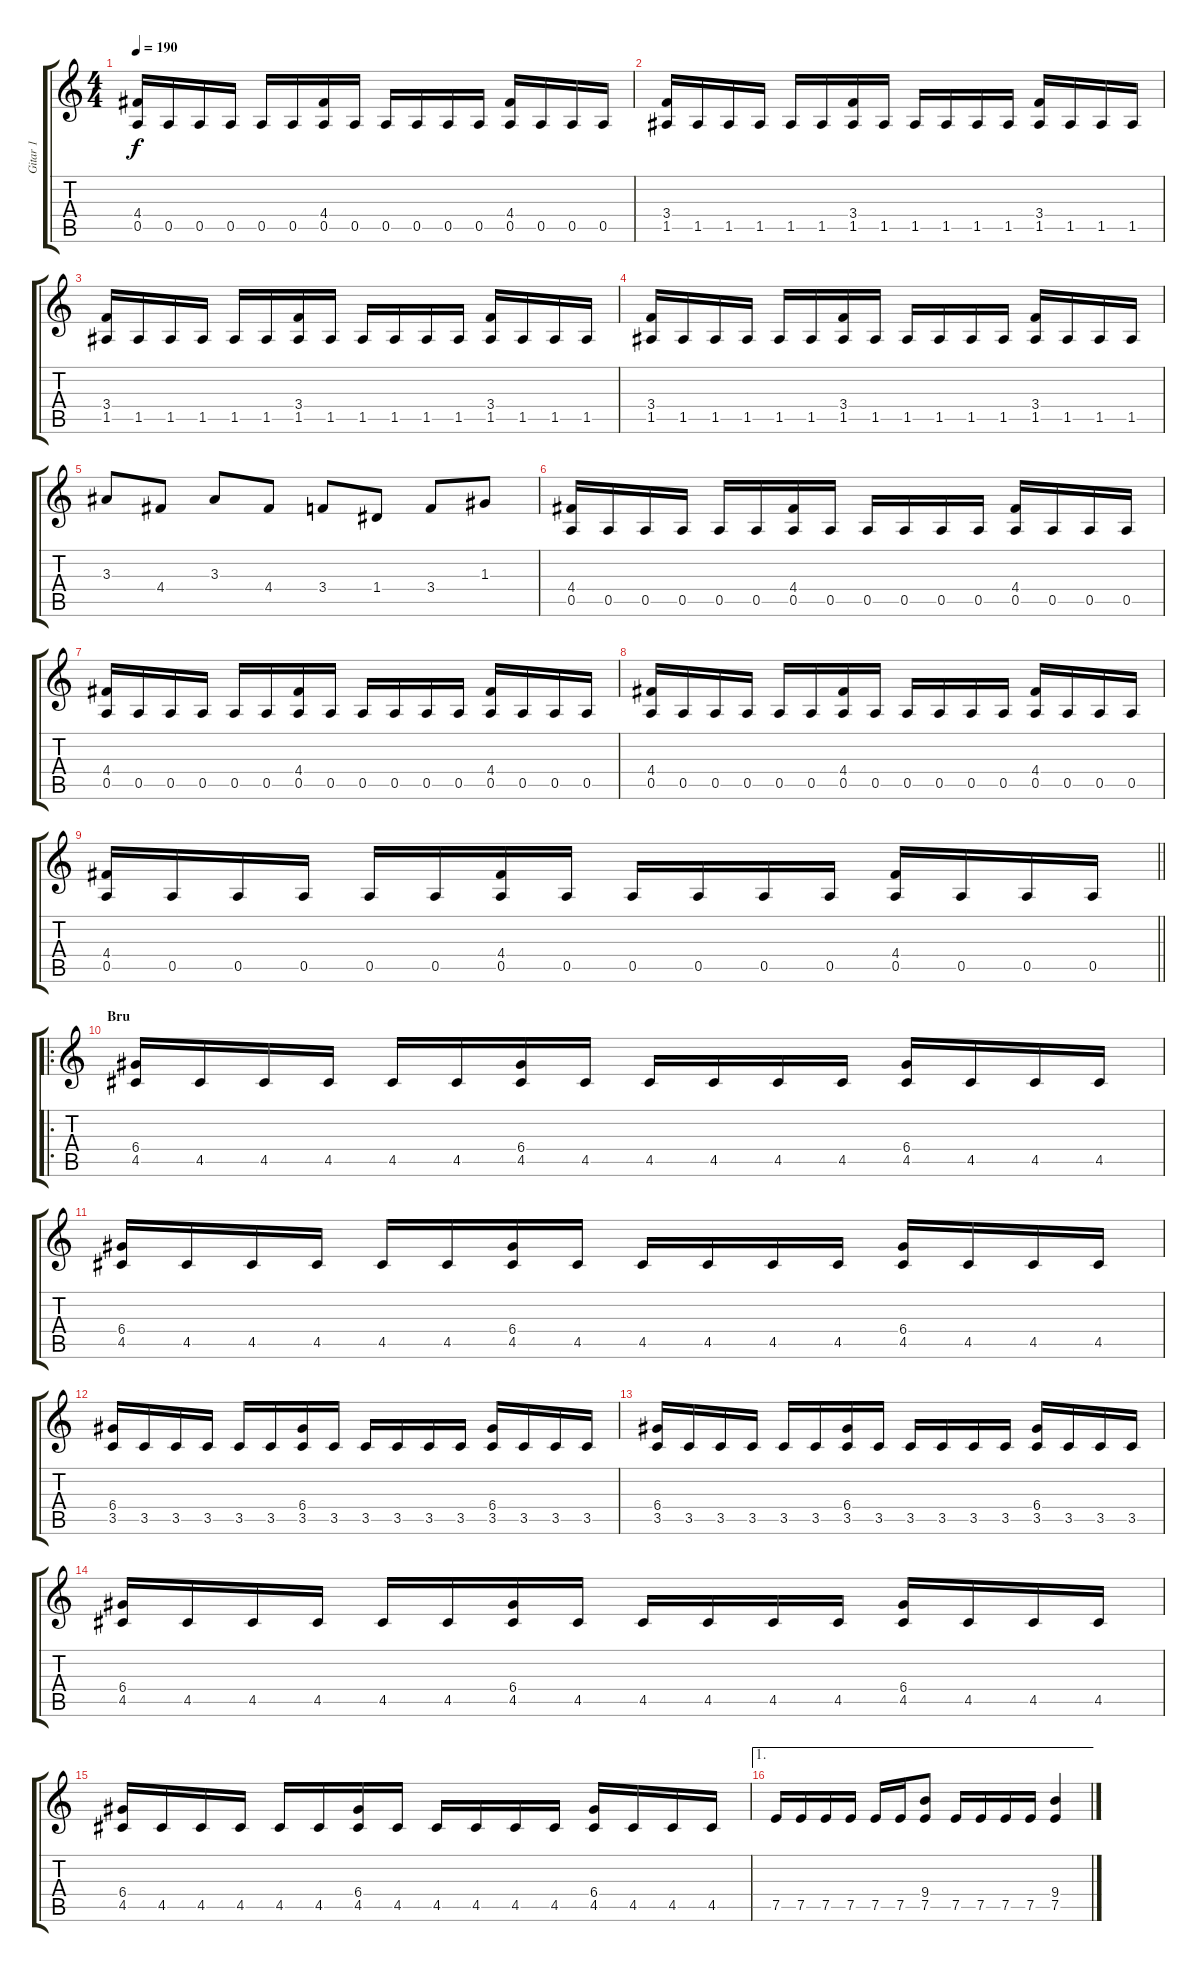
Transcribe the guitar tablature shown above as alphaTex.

\track ("Gitar 1" "Gitar 1") {instrument distortionguitar}
\staff {score tabs}
\tuning (E4 B3 G3 D3 A2 D2) {hide}
\ts (4 4)
\tempo 190
\clef g2
\ks c
(4.4 0.5).16{dy f} 0.5.16 0.5.16 0.5.16 0.5.16 0.5.16 (4.4 0.5).16 0.5.16 0.5.16 0.5.16 0.5.16 0.5.16 (4.4 0.5).16 0.5.16 0.5.16 0.5.16 |
(3.4 1.5).16 1.5.16 1.5.16 1.5.16 1.5.16 1.5.16 (3.4 1.5).16 1.5.16 1.5.16 1.5.16 1.5.16 1.5.16 (3.4 1.5).16 1.5.16 1.5.16 1.5.16 |
(3.4 1.5).16 1.5.16 1.5.16 1.5.16 1.5.16 1.5.16 (3.4 1.5).16 1.5.16 1.5.16 1.5.16 1.5.16 1.5.16 (3.4 1.5).16 1.5.16 1.5.16 1.5.16 |
(3.4 1.5).16 1.5.16 1.5.16 1.5.16 1.5.16 1.5.16 (3.4 1.5).16 1.5.16 1.5.16 1.5.16 1.5.16 1.5.16 (3.4 1.5).16 1.5.16 1.5.16 1.5.16 |
3.3.8 4.4.8 3.3.8 4.4.8 3.4.8 1.4.8 3.4.8 1.3.8 |
(4.4 0.5).16 0.5.16 0.5.16 0.5.16 0.5.16 0.5.16 (4.4 0.5).16 0.5.16 0.5.16 0.5.16 0.5.16 0.5.16 (4.4 0.5).16 0.5.16 0.5.16 0.5.16 |
(4.4 0.5).16 0.5.16 0.5.16 0.5.16 0.5.16 0.5.16 (4.4 0.5).16 0.5.16 0.5.16 0.5.16 0.5.16 0.5.16 (4.4 0.5).16 0.5.16 0.5.16 0.5.16 |
(4.4 0.5).16 0.5.16 0.5.16 0.5.16 0.5.16 0.5.16 (4.4 0.5).16 0.5.16 0.5.16 0.5.16 0.5.16 0.5.16 (4.4 0.5).16 0.5.16 0.5.16 0.5.16 |
\barLineRight lightlight
(4.4 0.5).16 0.5.16 0.5.16 0.5.16 0.5.16 0.5.16 (4.4 0.5).16 0.5.16 0.5.16 0.5.16 0.5.16 0.5.16 (4.4 0.5).16 0.5.16 0.5.16 0.5.16 |
\ro
\section ("" "Bru")
(6.4 4.5).16 4.5.16 4.5.16 4.5.16 4.5.16 4.5.16 (6.4 4.5).16 4.5.16 4.5.16 4.5.16 4.5.16 4.5.16 (6.4 4.5).16 4.5.16 4.5.16 4.5.16 |
(6.4 4.5).16 4.5.16 4.5.16 4.5.16 4.5.16 4.5.16 (6.4 4.5).16 4.5.16 4.5.16 4.5.16 4.5.16 4.5.16 (6.4 4.5).16 4.5.16 4.5.16 4.5.16 |
(6.4 3.5).16 3.5.16 3.5.16 3.5.16 3.5.16 3.5.16 (6.4 3.5).16 3.5.16 3.5.16 3.5.16 3.5.16 3.5.16 (6.4 3.5).16 3.5.16 3.5.16 3.5.16 |
(6.4 3.5).16 3.5.16 3.5.16 3.5.16 3.5.16 3.5.16 (6.4 3.5).16 3.5.16 3.5.16 3.5.16 3.5.16 3.5.16 (6.4 3.5).16 3.5.16 3.5.16 3.5.16 |
(6.4 4.5).16 4.5.16 4.5.16 4.5.16 4.5.16 4.5.16 (6.4 4.5).16 4.5.16 4.5.16 4.5.16 4.5.16 4.5.16 (6.4 4.5).16 4.5.16 4.5.16 4.5.16 |
(6.4 4.5).16 4.5.16 4.5.16 4.5.16 4.5.16 4.5.16 (6.4 4.5).16 4.5.16 4.5.16 4.5.16 4.5.16 4.5.16 (6.4 4.5).16 4.5.16 4.5.16 4.5.16 |
\ae 1
7.5.16 7.5.16 7.5.16 7.5.16 7.5.16 7.5.16 (9.4 7.5).8 7.5.16 7.5.16 7.5.16 7.5.16 (9.4 7.5).4
